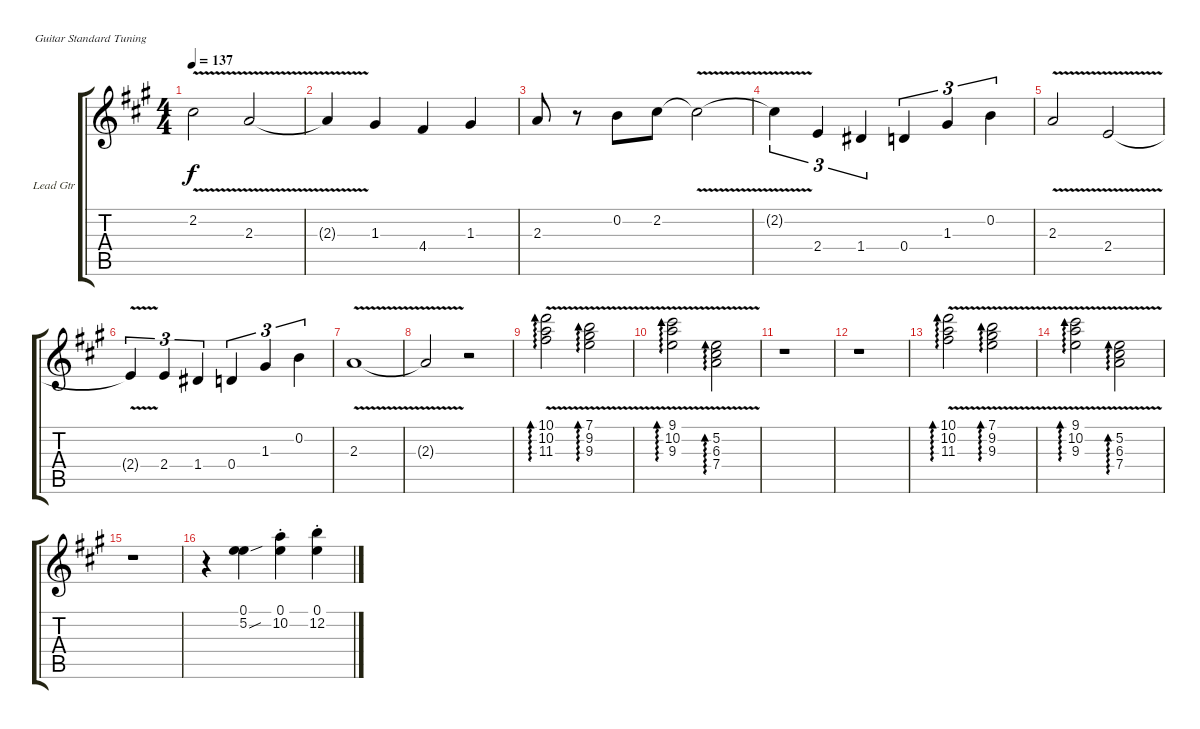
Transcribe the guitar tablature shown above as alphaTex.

\defaultSystemsLayout 4
\bracketExtendMode groupsimilarinstruments
\firstSystemTrackNameOrientation horizontal
\otherSystemsTrackNameOrientation horizontal
\track ("Lead Guitar" "Lead Gtr") {instrument electricguitarclean}
\staff {score tabs}
\tuning (E4 B3 G3 D3 A2 E2)
\ts (4 4)
\tempo 137
\clef g2
\scale
0.333333
\ks a
2.2{v}.2{dy f} 2.3{v}.2 |
\scale
0.333333 2.3{v t}.4 1.3.4 4.4.4 1.3.4 |
\scale
0.333333 2.3.8 r.8 0.2.8 2.2.8 2.2{v t}.2 |
\scale
0.333333 2.2{v t}.4{tu (3 2)} 2.4.4{tu (3 2)} 1.4.4{tu (3 2)} 0.4.4{tu (3 2)} 1.3.4{tu (3 2)} 0.2.4{tu (3 2)} |
\scale
0.333333 2.3{v}.2 2.4{v}.2 |
\scale
0.333333 2.4{v t}.4{tu (3 2)} 2.4.4{tu (3 2)} 1.4.4{tu (3 2)} 0.4.4{tu (3 2)} 1.3.4{tu (3 2)} 0.2.4{tu (3 2)} |
\scale
0.333333 2.3{v}.1 |
\scale
0.333333 2.3{v t}.2 r.2 |
\scale
0.333333 (11.3{v} 10.2{v} 10.1{v}).2{ad 0} (9.3{v} 9.2{v} 7.1{v}).2{ad 0} |
\scale
0.333333 (9.3{v} 10.2{v} 9.1{v}).2{ad 0} (6.3{v} 5.2{v} 7.4{v}).2{ad 0} |
\scale
0.333333 r.1 |
\scale
0.333333 r.1 |
\scale
0.333333 (11.3{v} 10.2{v} 10.1{v}).2{ad 0} (9.3{v} 9.2{v} 7.1{v}).2{ad 0} |
\scale
0.333333 (9.3{v} 10.2{v} 9.1{v}).2{ad 0} (6.3{v} 5.2{v} 7.4{v}).2{ad 0} |
\scale
0.333333 r.1 |
\scale
0.333333 r.4 (5.2{sou} 0.1).4 (10.2{st} 0.1{st}).4 (12.2{st} 0.1{st}).4
